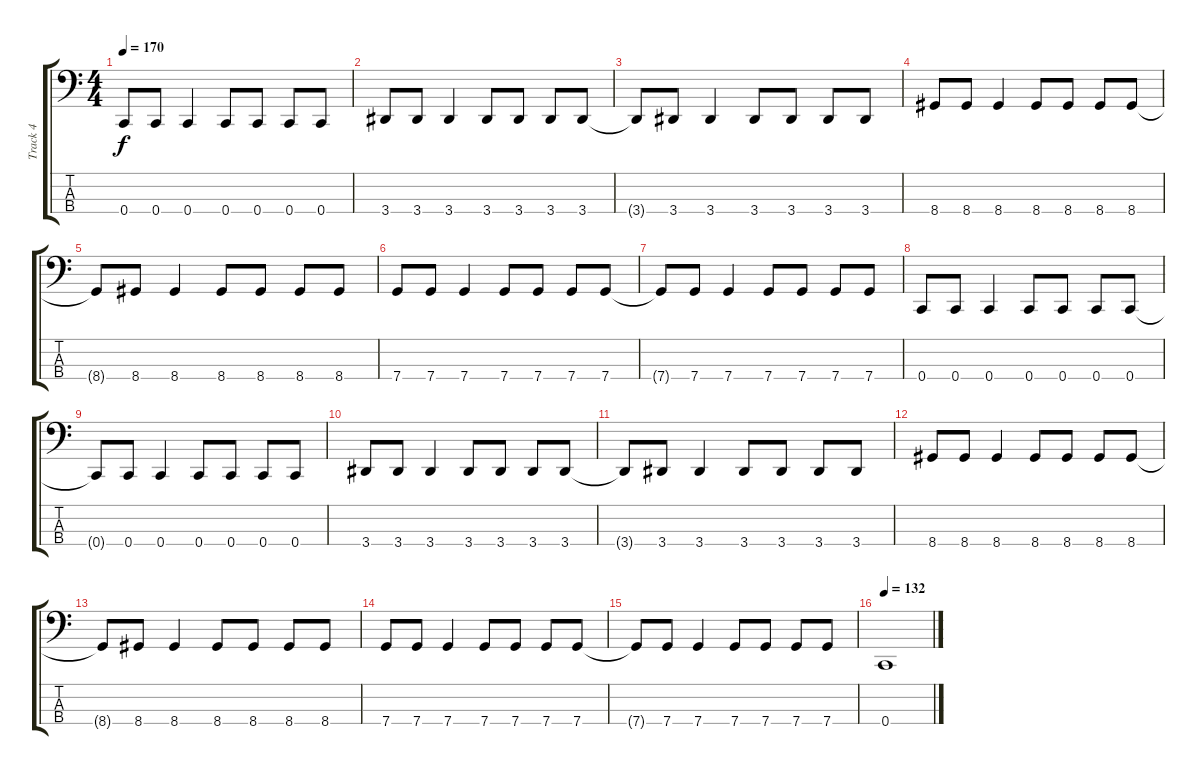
\track ("Track 4" "Track 4") {instrument electricbasspick}
\staff {score tabs}
\tuning (F2 C2 G1 C1) {hide}
\ts (4 4)
\tempo 170
\clef f4
\ks c
0.4{t}.8{dy f} 0.4.8 0.4.4 0.4.8 0.4.8 0.4.8 0.4.8 |
3.4.8 3.4.8 3.4.4 3.4.8 3.4.8 3.4.8 3.4.8 |
3.4{t}.8 3.4.8 3.4.4 3.4.8 3.4.8 3.4.8 3.4.8 |
8.4.8 8.4.8 8.4.4 8.4.8 8.4.8 8.4.8 8.4.8 |
8.4{t}.8 8.4.8 8.4.4 8.4.8 8.4.8 8.4.8 8.4.8 |
7.4.8 7.4.8 7.4.4 7.4.8 7.4.8 7.4.8 7.4.8 |
7.4{t}.8 7.4.8 7.4.4 7.4.8 7.4.8 7.4.8 7.4.8 |
0.4.8 0.4.8 0.4.4 0.4.8 0.4.8 0.4.8 0.4.8 |
0.4{t}.8 0.4.8 0.4.4 0.4.8 0.4.8 0.4.8 0.4.8 |
3.4.8 3.4.8 3.4.4 3.4.8 3.4.8 3.4.8 3.4.8 |
3.4{t}.8 3.4.8 3.4.4 3.4.8 3.4.8 3.4.8 3.4.8 |
8.4.8 8.4.8 8.4.4 8.4.8 8.4.8 8.4.8 8.4.8 |
8.4{t}.8 8.4.8 8.4.4 8.4.8 8.4.8 8.4.8 8.4.8 |
7.4.8 7.4.8 7.4.4 7.4.8 7.4.8 7.4.8 7.4.8 |
7.4{t}.8 7.4.8 7.4.4 7.4.8 7.4.8 7.4.8 7.4.8 |
\tempo 132
0.4.1
